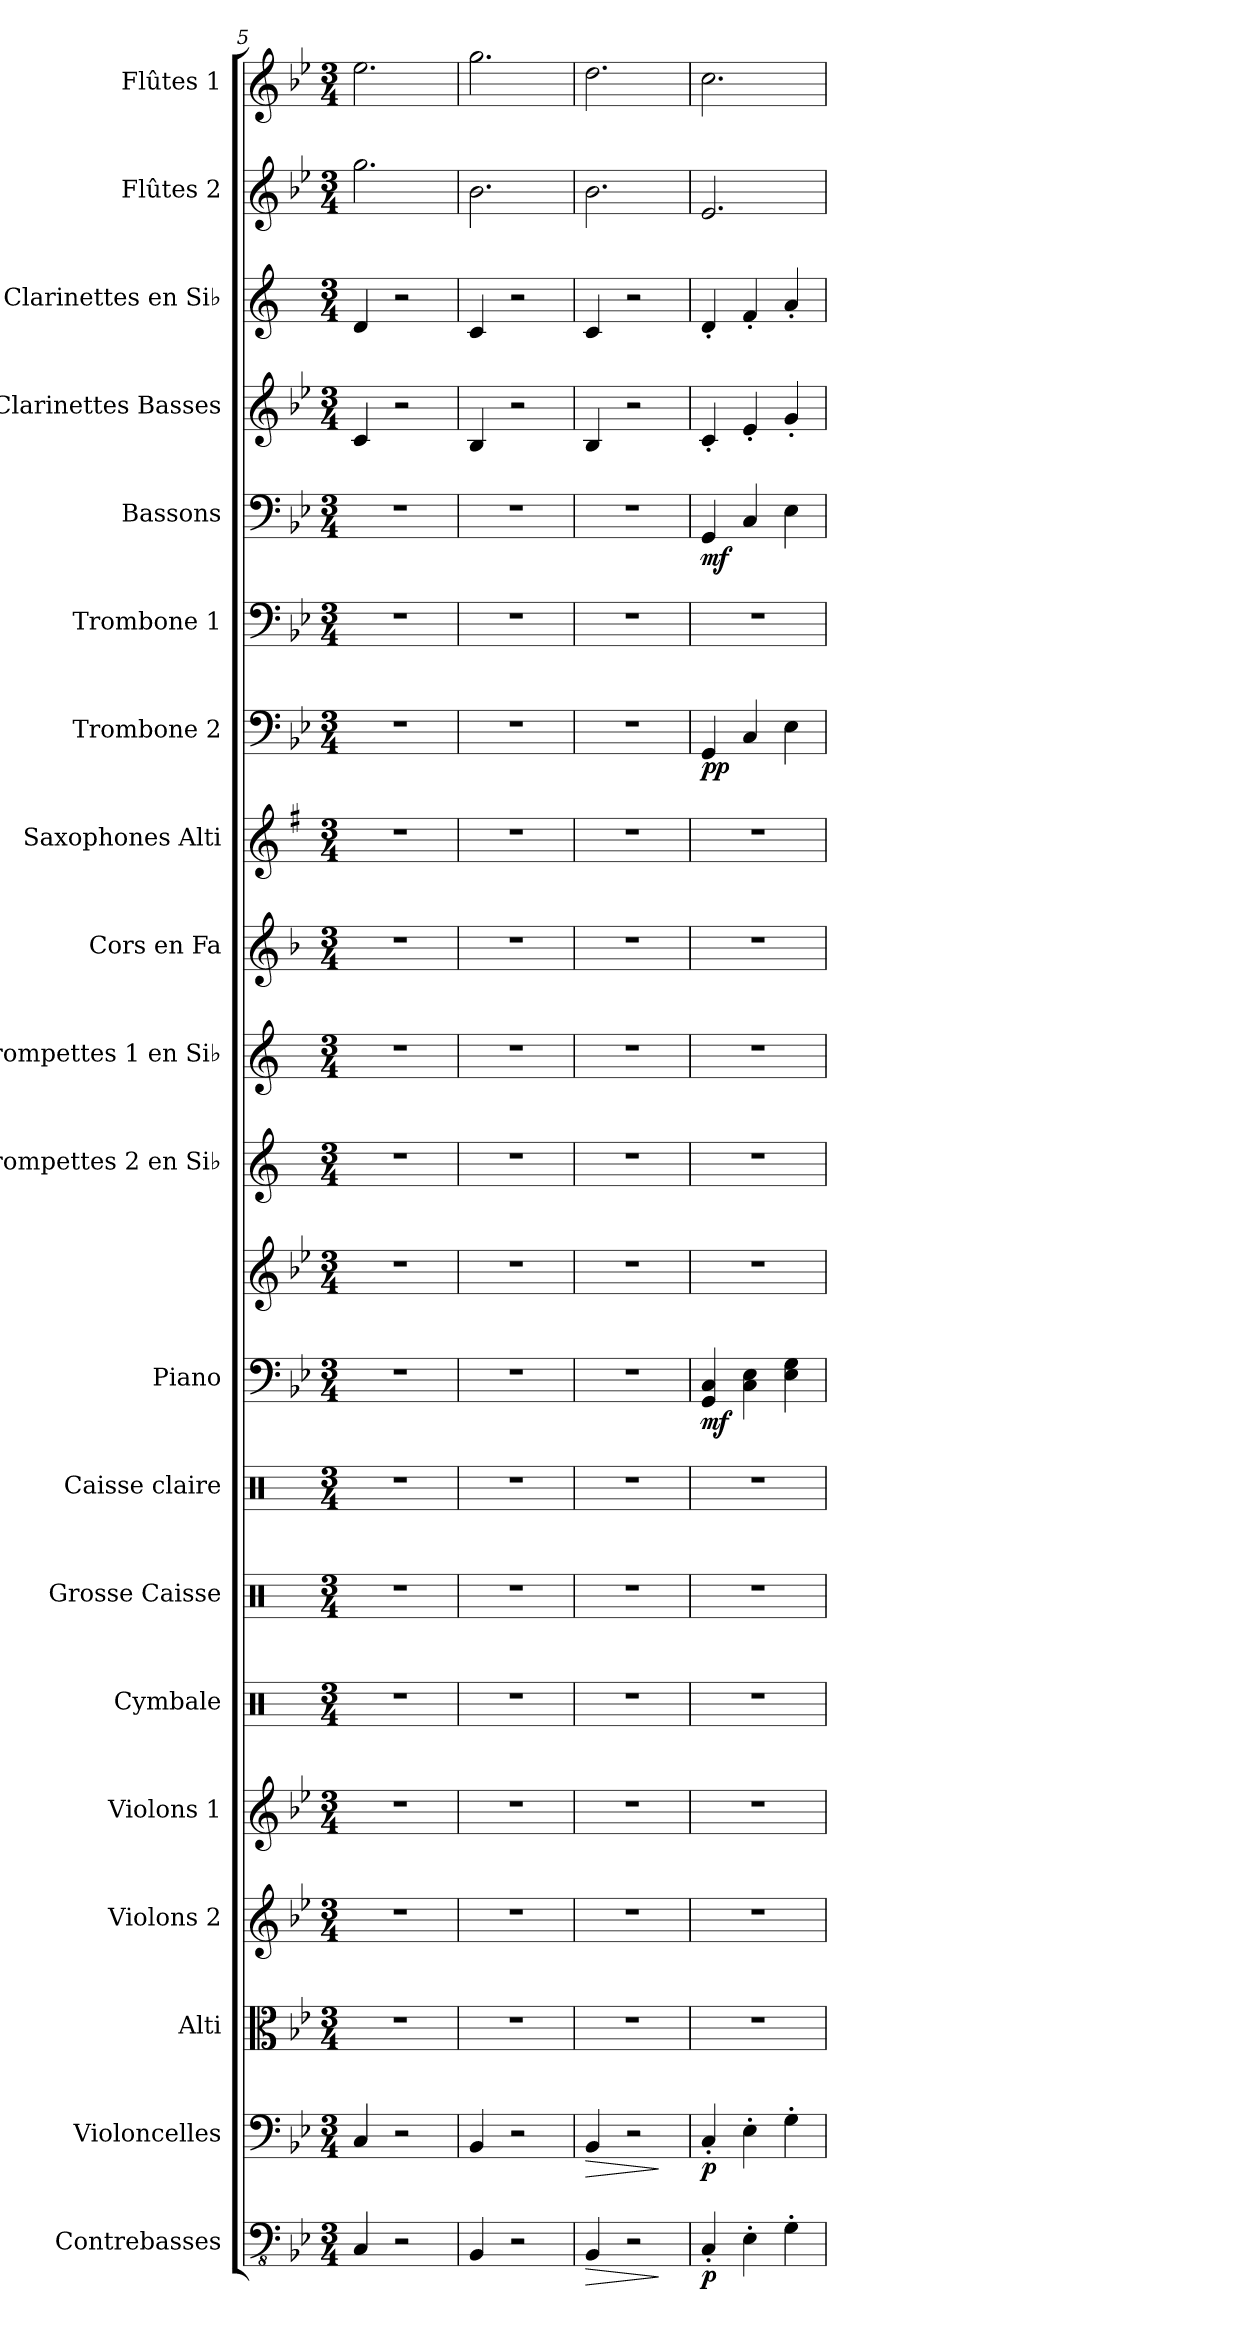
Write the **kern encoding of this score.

**kern	**dynam	**kern	**dynam	**kern	**kern	**kern	**kern	**kern	**kern	**kern	**kern	**dynam	**kern	**kern	**kern	**kern	**kern	**dynam	**kern	**kern	**dynam	**kern	**kern	**kern	**kern
*part20	*part20	*part19	*part19	*part18	*part17	*part16	*part15	*part14	*part13	*part12	*part12	*part12	*part11	*part10	*part9	*part8	*part7	*part7	*part6	*part5	*part5	*part4	*part3	*part2	*part1
*staff21	*staff21	*staff20	*staff20	*staff19	*staff18	*staff17	*staff16	*staff15	*staff14	*staff13	*staff12	*staff12/13	*staff11	*staff10	*staff9	*staff8	*staff7	*staff7	*staff6	*staff5	*staff5	*staff4	*staff3	*staff2	*staff1
*I"Contrebasses	*	*I"Violoncelles	*	*I"Alti	*I"Violons 2	*I"Violons 1	*I"Cymbale	*I"Grosse Caisse	*I"Caisse claire	*I"Piano	*	*	*I"Trompettes 2 en Si♭	*I"Trompettes 1 en Si♭	*I"Cors en Fa	*I"Saxophones Alti	*I"Trombone 2	*	*I"Trombone 1	*I"Bassons	*	*I"Clarinettes Basses	*I"Clarinettes en Si♭	*I"Flûtes 2	*I"Flûtes 1
*I'Cbs.	*	*I'Vcs.	*	*I'Alt.	*I'Vl.2	*I'Vl.1	*I'Cym.	*I'Gr.C.	*I'C.Cl.	*I'Pia.	*	*	*I'Tromp.Si♭ 2	*I'Tromp.Si♭ 1	*I'Cor.F	*I'Sax. A.	*I'Tbn.2	*	*I'Tbn.1	*I'Bsn.	*	*I'Cl. bass.	*I'Clar. Si♭	*I'Fl.2	*I'Fl.1
*clefFv4	*	*clefF4	*	*clefC3	*clefG2	*clefG2	*clefX	*clefX	*clefX	*clefF4	*clefG2	*	*clefG2	*clefG2	*clefG2	*clefG2	*clefF4	*	*clefF4	*clefF4	*	*clefG2	*clefG2	*clefG2	*clefG2
*	*	*	*	*	*	*	*	*	*	*	*	*	*ITrd1c2	*ITrd1c2	*ITrd4c7	*ITrd5c9	*	*	*	*	*	*ITrd8c14	*ITrd1c2	*	*
*k[b-e-]	*	*k[b-e-]	*	*k[b-e-]	*k[b-e-]	*k[b-e-]	*k[]	*k[]	*k[]	*k[b-e-]	*k[b-e-]	*	*k[b-e-]	*k[b-e-]	*k[b-e-]	*k[b-e-]	*k[b-e-]	*	*k[b-e-]	*k[b-e-]	*	*k[b-e-]	*k[b-e-]	*k[b-e-]	*k[b-e-]
*M3/4	*	*M3/4	*	*M3/4	*M3/4	*M3/4	*M3/4	*M3/4	*M3/4	*M3/4	*M3/4	*	*M3/4	*M3/4	*M3/4	*M3/4	*M3/4	*	*M3/4	*M3/4	*	*M3/4	*M3/4	*M3/4	*M3/4
=5	=5	=5	=5	=5	=5	=5	=5	=5	=5	=5	=5	=5	=5	=5	=5	=5	=5	=5	=5	=5	=5	=5	=5	=5	=5
4CC/	.	4C/	.	2.r	2.r	2.r	2.r	2.r	2.r	2.r	2.r	.	2.r	2.r	2.r	2.r	2.r	.	2.r	2.r	.	4C/	4c/	2.gg\	2.ee-\
2r	.	2r	.	.	.	.	.	.	.	.	.	.	.	.	.	.	.	.	.	.	.	2r	2r	.	.
=6	=6	=6	=6	=6	=6	=6	=6	=6	=6	=6	=6	=6	=6	=6	=6	=6	=6	=6	=6	=6	=6	=6	=6	=6	=6
4BBB-/	.	4BB-/	.	2.r	2.r	2.r	2.r	2.r	2.r	2.r	2.r	.	2.r	2.r	2.r	2.r	2.r	.	2.r	2.r	.	4BB-/	4B-/	2.b-\	2.gg\
2r	.	2r	.	.	.	.	.	.	.	.	.	.	.	.	.	.	.	.	.	.	.	2r	2r	.	.
=7	=7	=7	=7	=7	=7	=7	=7	=7	=7	=7	=7	=7	=7	=7	=7	=7	=7	=7	=7	=7	=7	=7	=7	=7	=7
!	!LO:HP:b	!	!LO:HP:b	!	!	!	!	!	!	!	!	!	!	!	!	!	!	!	!	!	!	!	!	!	!
4BBB-/	>	4BB-/	>	2.r	2.r	2.r	2.r	2.r	2.r	2.r	2.r	.	2.r	2.r	2.r	2.r	2.r	.	2.r	2.r	.	4BB-/	4B-/	2.b-\	2.dd\
2r	.	2r	.	.	.	.	.	.	.	.	.	.	.	.	.	.	.	.	.	.	.	2r	2r	.	.
.	]	.	]	.	.	.	.	.	.	.	.	.	.	.	.	.	.	.	.	.	.	.	.	.	.
=8	=8	=8	=8	=8	=8	=8	=8	=8	=8	=8	=8	=8	=8	=8	=8	=8	=8	=8	=8	=8	=8	=8	=8	=8	=8
!	!LO:DY:b	!	!LO:DY:b	!	!	!	!	!	!	!	!	!LO:DY:b=2	!	!	!	!	!	!LO:DY:b	!	!	!LO:DY:b	!	!	!	!
4CC'/	p	4C'/	p	2.r	2.r	2.r	2.r	2.r	2.r	4GG/ 4C/	2.r	mf	2.r	2.r	2.r	2.r	4GG/	pp	2.r	4GG/	mf	4C'/	4c'/	2.e-/	2.cc\
4EE-'\	.	4E-'\	.	.	.	.	.	.	.	4C\ 4E-\	.	.	.	.	.	.	4C/	.	.	4C/	.	4E-'/	4e-'/	.	.
4GG'\	.	4G'\	.	.	.	.	.	.	.	4E-\ 4G\	.	.	.	.	.	.	4E-\	.	.	4E-\	.	4G'/	4g'/	.	.
=	=	=	=	=	=	=	=	=	=	=	=	=	=	=	=	=	=	=	=	=	=	=	=	=	=
*-	*-	*-	*-	*-	*-	*-	*-	*-	*-	*-	*-	*-	*-	*-	*-	*-	*-	*-	*-	*-	*-	*-	*-	*-	*-
